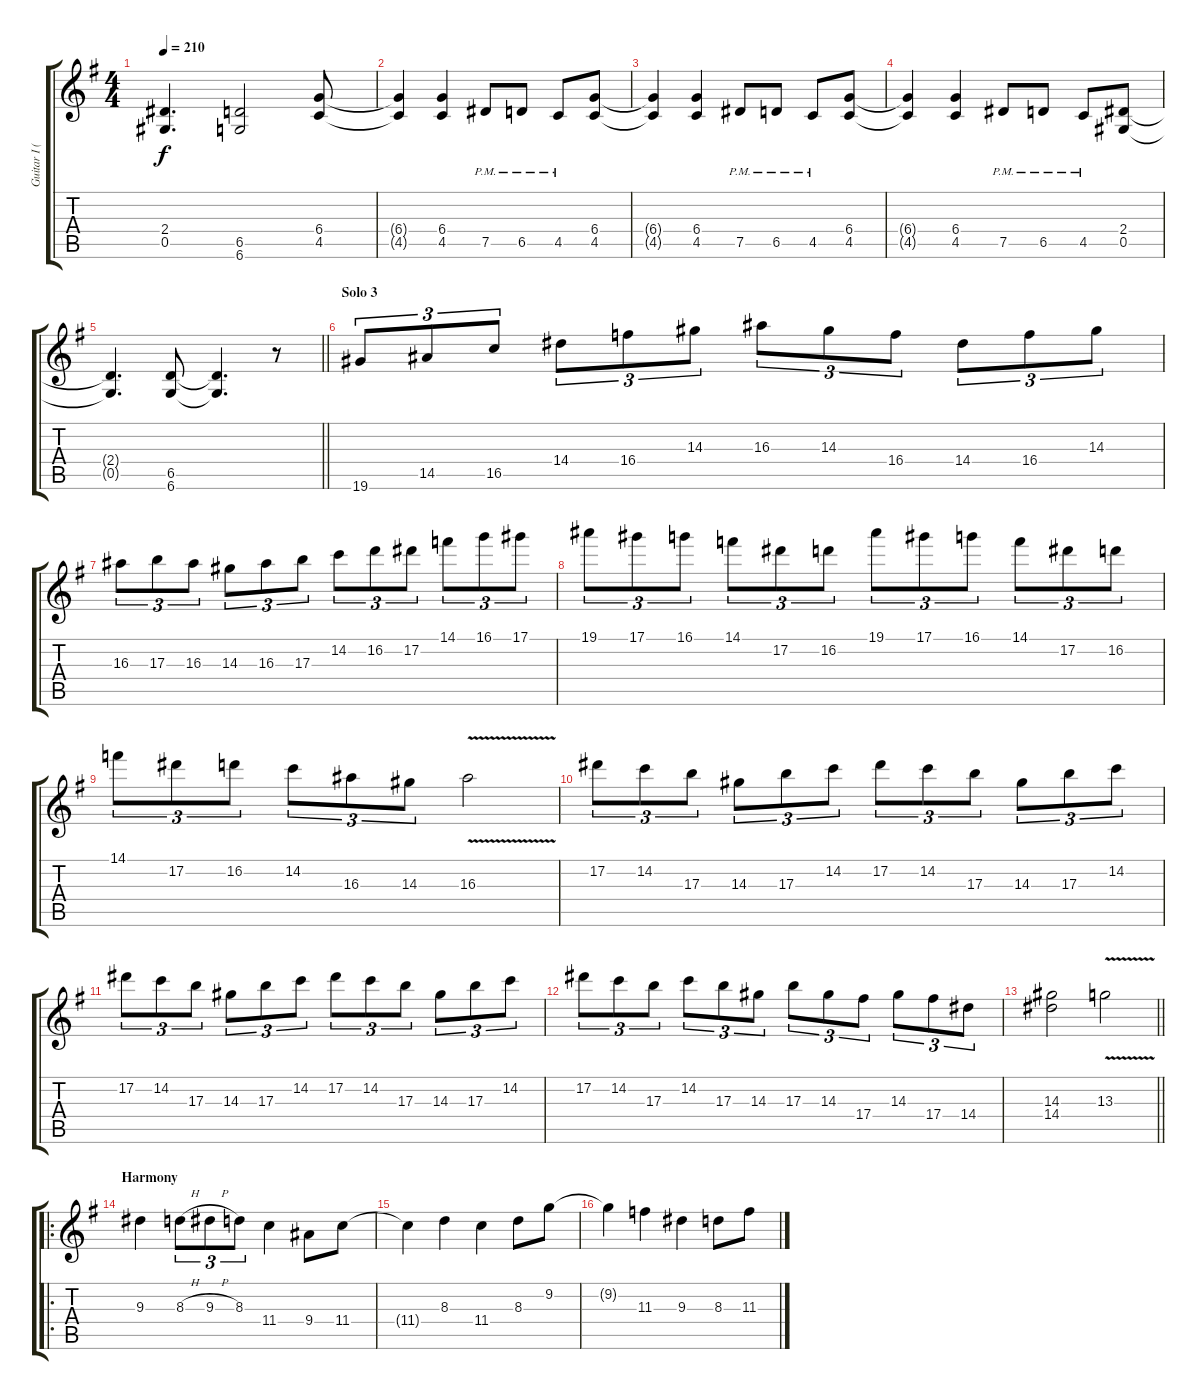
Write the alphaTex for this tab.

\track ("Guitar I (А. Голованов)" "Guitar I (") {instrument distortionguitar}
\staff {score tabs}
\tuning (Eb4 Bb3 Gb3 Db3 Ab2 Db2) {hide}
\ts (4 4)
\tempo 210
\clef g2
\ks g
(2.4{t} 0.5{t}).4{d dy f} (6.5 6.6).2 (6.4 4.5).8 |
(6.4{t} 4.5{t}).4 (6.4 4.5).4 7.5{pm}.8 6.5{pm}.8 4.5{pm}.8 (6.4 4.5).8 |
(6.4{t} 4.5{t}).4 (6.4 4.5).4 7.5{pm}.8 6.5{pm}.8 4.5{pm}.8 (6.4 4.5).8 |
(6.4{t} 4.5{t}).4 (6.4 4.5).4 7.5{pm}.8 6.5{pm}.8 4.5{pm}.8 (2.4 0.5).8 |
\barLineRight lightlight
(2.4{t} 0.5{t}).4{d} (6.5 6.6).8 (6.5{t} 6.6{t}).4{d} r.8 |
\section ("" "Solo 3")
19.6.8{tu (3 2)} 14.5.8{tu (3 2)} 16.5.8{tu (3 2)} 14.4.8{tu (3 2)} 16.4.8{tu (3 2)} 14.3.8{tu (3 2)} 16.3.8{tu (3 2)} 14.3.8{tu (3 2)} 16.4.8{tu (3 2)} 14.4.8{tu (3 2)} 16.4.8{tu (3 2)} 14.3.8{tu (3 2)} |
16.3.8{tu (3 2)} 17.3.8{tu (3 2)} 16.3.8{tu (3 2)} 14.3.8{tu (3 2)} 16.3.8{tu (3 2)} 17.3.8{tu (3 2)} 14.2.8{tu (3 2)} 16.2.8{tu (3 2)} 17.2.8{tu (3 2)} 14.1.8{tu (3 2)} 16.1.8{tu (3 2)} 17.1.8{tu (3 2)} |
19.1.8{tu (3 2)} 17.1.8{tu (3 2)} 16.1.8{tu (3 2)} 14.1.8{tu (3 2)} 17.2.8{tu (3 2)} 16.2.8{tu (3 2)} 19.1.8{tu (3 2)} 17.1.8{tu (3 2)} 16.1.8{tu (3 2)} 14.1.8{tu (3 2)} 17.2.8{tu (3 2)} 16.2.8{tu (3 2)} |
14.1.8{tu (3 2)} 17.2.8{tu (3 2)} 16.2.8{tu (3 2)} 14.2.8{tu (3 2)} 16.3.8{tu (3 2)} 14.3.8{tu (3 2)} 16.3{v}.2 |
17.2.8{tu (3 2)} 14.2.8{tu (3 2)} 17.3.8{tu (3 2)} 14.3.8{tu (3 2)} 17.3.8{tu (3 2)} 14.2.8{tu (3 2)} 17.2.8{tu (3 2)} 14.2.8{tu (3 2)} 17.3.8{tu (3 2)} 14.3.8{tu (3 2)} 17.3.8{tu (3 2)} 14.2.8{tu (3 2)} |
17.2.8{tu (3 2)} 14.2.8{tu (3 2)} 17.3.8{tu (3 2)} 14.3.8{tu (3 2)} 17.3.8{tu (3 2)} 14.2.8{tu (3 2)} 17.2.8{tu (3 2)} 14.2.8{tu (3 2)} 17.3.8{tu (3 2)} 14.3.8{tu (3 2)} 17.3.8{tu (3 2)} 14.2.8{tu (3 2)} |
17.2.8{tu (3 2)} 14.2.8{tu (3 2)} 17.3.8{tu (3 2)} 14.2.8{tu (3 2)} 17.3.8{tu (3 2)} 14.3.8{tu (3 2)} 17.3.8{tu (3 2)} 14.3.8{tu (3 2)} 17.4.8{tu (3 2)} 14.3.8{tu (3 2)} 17.4.8{tu (3 2)} 14.4.8{tu (3 2)} |
\barLineRight lightlight
(14.3 14.4).2 13.3{v}.2 |
\ro
\section ("" "Harmony")
9.3.4 8.3{h}.8{tu (3 2)} 9.3{h}.8{tu (3 2)} 8.3.8{tu (3 2)} 11.4.4 9.4.8 11.4.8 |
11.4{t}.4 8.3.4 11.4.4 8.3.8 9.2.8 |
9.2{t}.4 11.3.4 9.3.4 8.3.8 11.3.8
